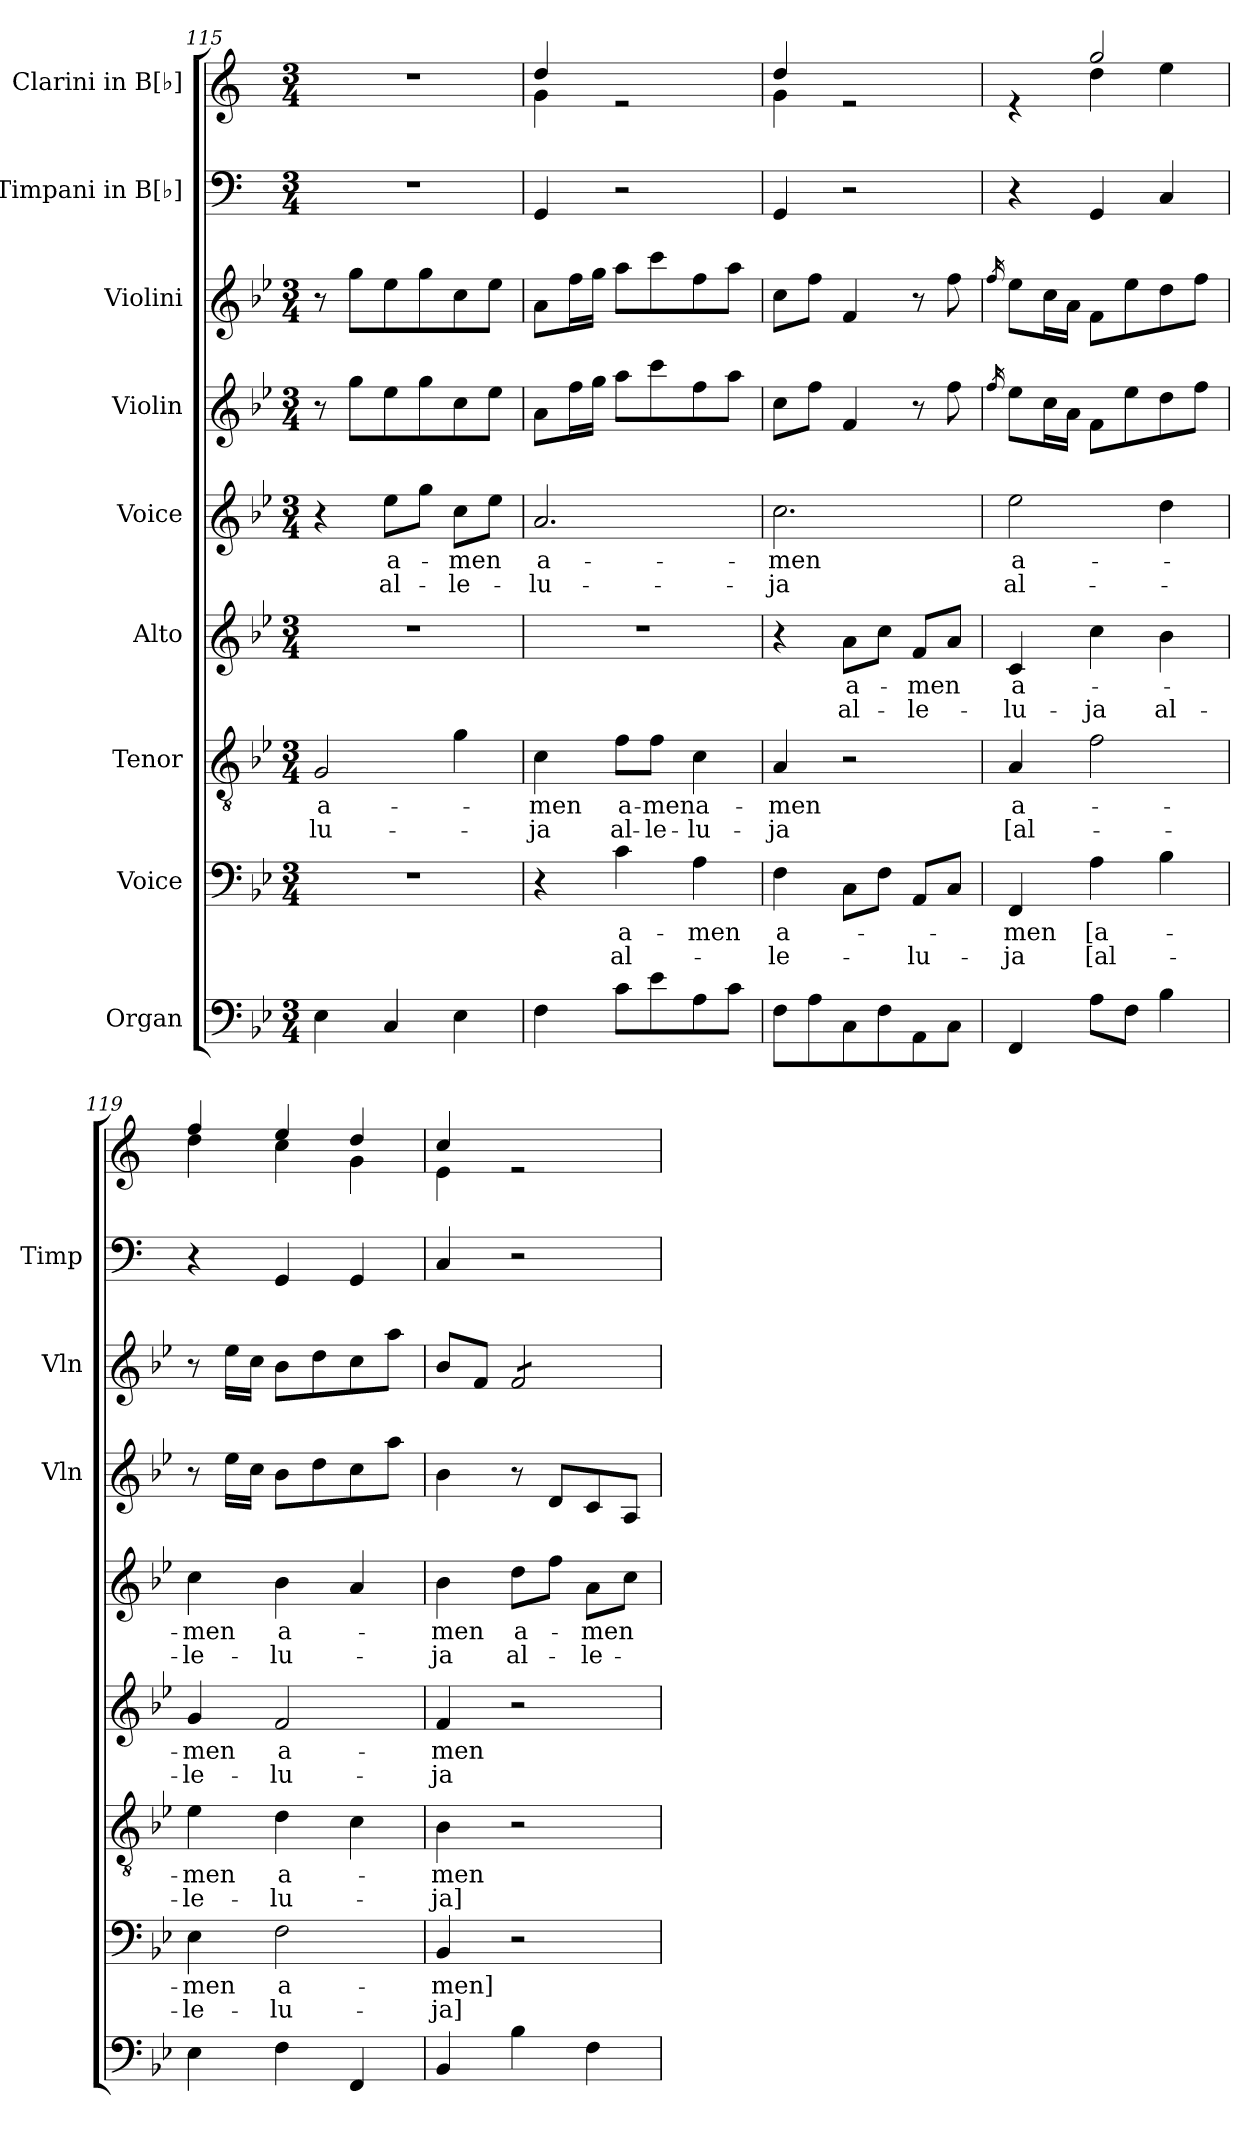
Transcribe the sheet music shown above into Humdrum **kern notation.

**kern	**kern	**text	**text	**kern	**text	**text	**kern	**text	**text	**kern	**text	**text	**kern	**kern	**kern	**kern
*part9	*part8	*part8	*part8	*part7	*part7	*part7	*part6	*part6	*part6	*part5	*part5	*part5	*part4	*part3	*part2	*part1
*staff9	*staff8	*staff8	*staff8	*staff7	*staff7	*staff7	*staff6	*staff6	*staff6	*staff5	*staff5	*staff5	*staff4	*staff3	*staff2	*staff1
*I"Organ	*I"Voice	*	*	*I"Tenor	*	*	*I"Alto	*	*	*I"Voice	*	*	*I"Violin	*I"Violini	*I"Timpani in B[♭]	*I"Clarini in B[♭]
*	*	*	*	*	*	*	*	*	*	*	*	*	*I'Vln	*I'Vln	*I'Timp	*
*clefF4	*clefF4	*	*	*clefGv2	*	*	*clefG2	*	*	*clefG2	*	*	*clefG2	*clefG2	*clefF4	*clefG2
*	*	*	*	*	*	*	*	*	*	*	*	*	*	*	*ITrd1c2	*ITrd1c2
*k[b-e-]	*k[b-e-]	*	*	*k[b-e-]	*	*	*k[b-e-]	*	*	*k[b-e-]	*	*	*k[b-e-]	*k[b-e-]	*k[b-e-]	*k[b-e-]
*M3/4	*M3/4	*	*	*M3/4	*	*	*M3/4	*	*	*M3/4	*	*	*M3/4	*M3/4	*M3/4	*M3/4
=115	=115	=115	=115	=115	=115	=115	=115	=115	=115	=115	=115	=115	=115	=115	=115	=115
!	!	!	!	!	!LO:LY:b	!LO:LY:b	!	!	!	!	!	!	!	!	!	!
4E-\	2.r	.	.	2G/	a-	-lu-	2.r	.	.	4r	.	.	8r	8r	2.r	2.r
.	.	.	.	.	.	.	.	.	.	.	.	.	8gg\L	8gg\L	.	.
!	!	!	!	!	!	!	!	!	!	!	!LO:LY:b	!LO:LY:b	!	!	!	!
4C/	.	.	.	.	.	.	.	.	.	8ee-\L	a-	al-	8ee-\	8ee-\	.	.
.	.	.	.	.	.	.	.	.	.	8gg\J	.	.	8gg\	8gg\	.	.
!	!	!	!	!	!	!	!	!	!	!	!LO:LY:b	!LO:LY:b	!	!	!	!
4E-\	.	.	.	4g\	.	.	.	.	.	8cc\L	-men	-le-	8cc\	8cc\	.	.
.	.	.	.	.	.	.	.	.	.	8ee-\J	.	.	8ee-\J	8ee-\J	.	.
=116	=116	=116	=116	=116	=116	=116	=116	=116	=116	=116	=116	=116	=116	=116	=116	=116
!	!	!	!	!	!LO:LY:b	!LO:LY:b	!	!	!	!	!LO:LY:b	!LO:LY:b	!	!	!	!
*	*	*	*	*	*	*	*	*	*	*	*	*	*	*	*	*^
4F\	4r	.	.	4c\	-men	-ja	2.r	.	.	2.a/	a-	-lu-	8a\L	8a\L	4FF/	4cc/	4f\
.	.	.	.	.	.	.	.	.	.	.	.	.	16ff\L	16ff\L	.	.	.
.	.	.	.	.	.	.	.	.	.	.	.	.	16gg\JJ	16gg\JJ	.	.	.
!	!	!LO:LY:b	!LO:LY:b	!	!LO:LY:b	!LO:LY:b	!	!	!	!	!	!	!	!	!	!	!
8c\L	4c\	a-	al-	8f\L	a-	al-	.	.	.	.	.	.	8aa\L	8aa\L	2r	2re	2ryy
!	!	!	!	!	!LO:LY:b	!LO:LY:b	!	!	!	!	!	!	!	!	!	!	!
8e-\	.	.	.	8f\J	-men	-le-	.	.	.	.	.	.	8ccc\	8ccc\	.	.	.
!	!	!LO:LY:b	!	!	!LO:LY:b	!LO:LY:b	!	!	!	!	!	!	!	!	!	!	!
8A\	4A\	-men	.	4c\	a-	-lu-	.	.	.	.	.	.	8ff\	8ff\	.	.	.
8c\J	.	.	.	.	.	.	.	.	.	.	.	.	8aa\J	8aa\J	.	.	.
=117	=117	=117	=117	=117	=117	=117	=117	=117	=117	=117	=117	=117	=117	=117	=117	=117	=117
!	!	!LO:LY:b	!LO:LY:b	!	!LO:LY:b	!LO:LY:b	!	!	!	!	!LO:LY:b	!LO:LY:b	!	!	!	!	!
8F\L	4F\	a-	-le-	4A/	-men	-ja	4r	.	.	2.cc\	-men	-ja	8cc\L	8cc\L	4FF/	4cc/	4f\
8A\	.	.	.	.	.	.	.	.	.	.	.	.	8ff\J	8ff\J	.	.	.
!	!	!	!	!	!	!	!	!LO:LY:b	!LO:LY:b	!	!	!	!	!	!	!	!
8C\	8C\L	.	.	2r	.	.	8a\L	a-	al-	.	.	.	4f/	4f/	2r	2re	2ryy
8F\	8F\J	.	.	.	.	.	8cc\J	.	.	.	.	.	.	.	.	.	.
!	!	!	!LO:LY:b	!	!	!	!	!LO:LY:b	!LO:LY:b	!	!	!	!	!	!	!	!
8AA\	8AA/L	.	-lu-	.	.	.	8f/L	-men	-le-	.	.	.	8r	8r	.	.	.
8C\J	8C/J	.	.	.	.	.	8a/J	.	.	.	.	.	8ff\	8ff\	.	.	.
!!LO:PB:g=z	!!
=118	=118	=118	=118	=118	=118	=118	=118	=118	=118	=118	=118	=118	=118	=118	=118	=118	=118
.	.	.	.	.	.	.	.	.	.	.	.	.	16qff/	16qff/	.	.	.
!	!	!LO:LY:b	!LO:LY:b	!	!LO:LY:b	!LO:LY:b	!	!LO:LY:b	!LO:LY:b	!	!LO:LY:b	!LO:LY:b	!	!	!	!	!
4FF/	4FF/	-men	-ja	4A/	a-	[al-	4c/	a-	-lu-	2ee-\	a-	al-	8ee-\L	8ee-\L	4r	4re	4ryy
.	.	.	.	.	.	.	.	.	.	.	.	.	16cc\L	16cc\L	.	.	.
.	.	.	.	.	.	.	.	.	.	.	.	.	16a\JJ	16a\JJ	.	.	.
!	!	!LO:LY:b	!LO:LY:b	!	!	!	!	!	!LO:LY:b	!	!	!	!	!	!	!	!
8A\L	4A\	[a-	[al-	2f\	.	.	4cc\	.	-ja	.	.	.	8f\L	8f\L	4FF/	2ff/	4cc\
8F\J	.	.	.	.	.	.	.	.	.	.	.	.	8ee-\	8ee-\	.	.	.
!	!	!	!	!	!	!	!	!	!LO:LY:b	!	!	!	!	!	!	!	!
4B-\	4B-\	.	.	.	.	.	4b-\	.	al-	4dd\	.	.	8dd\	8dd\	4BB-/	.	4dd\
.	.	.	.	.	.	.	.	.	.	.	.	.	8ff\J	8ff\J	.	.	.
=119	=119	=119	=119	=119	=119	=119	=119	=119	=119	=119	=119	=119	=119	=119	=119	=119	=119
!	!	!LO:LY:b	!LO:LY:b	!	!LO:LY:b	!LO:LY:b	!	!LO:LY:b	!LO:LY:b	!	!LO:LY:b	!LO:LY:b	!	!	!	!	!
4E-\	4E-\	-men	-le-	4e-\	-men	-le-	4g/	-men	-le-	4cc\	-men	-le-	8r	8r	4r	4ee-/	4cc\
.	.	.	.	.	.	.	.	.	.	.	.	.	16ee-\LL	16ee-\LL	.	.	.
.	.	.	.	.	.	.	.	.	.	.	.	.	16cc\JJ	16cc\JJ	.	.	.
!	!	!LO:LY:b	!LO:LY:b	!	!LO:LY:b	!LO:LY:b	!	!LO:LY:b	!LO:LY:b	!	!LO:LY:b	!LO:LY:b	!	!	!	!	!
4F\	2F\	a-	-lu-	4d\	a-	-lu-	2f/	a-	-lu-	4b-\	a-	-lu-	8b-\L	8b-\L	4FF/	4dd/	4b-\
.	.	.	.	.	.	.	.	.	.	.	.	.	8dd\	8dd\	.	.	.
4FF/	.	.	.	4c\	.	.	.	.	.	4a/	.	.	8cc\	8cc\	4FF/	4cc/	4f\
.	.	.	.	.	.	.	.	.	.	.	.	.	8aa\J	8aa\J	.	.	.
=120	=120	=120	=120	=120	=120	=120	=120	=120	=120	=120	=120	=120	=120	=120	=120	=120	=120
!	!	!LO:LY:b	!LO:LY:b	!	!LO:LY:b	!LO:LY:b	!	!LO:LY:b	!LO:LY:b	!	!LO:LY:b	!LO:LY:b	!	!	!	!	!
4BB-/	4BB-/	-men]	-ja]	4B-\	-men	-ja]	4f/	-men	-ja	4b-\	-men	-ja	4b-\	8b-/L	4BB-/	4b-/	4d\
.	.	.	.	.	.	.	.	.	.	.	.	.	.	8f/J	.	.	.
!	!	!	!	!	!	!	!	!	!	!	!LO:LY:b	!LO:LY:b	!	!	!	!	!
*	*	*	*	*	*	*	*	*	*	*	*	*	*	*tremolo	*	*	*
4B-\	2r	.	.	2r	.	.	2r	.	.	8dd\L	a-	al-	8r	8f/L	2r	2re	2ryy
.	.	.	.	.	.	.	.	.	.	8ff\J	.	.	8d/L	8f/	.	.	.
!	!	!	!	!	!	!	!	!	!	!	!LO:LY:b	!LO:LY:b	!	!	!	!	!
4F\	.	.	.	.	.	.	.	.	.	8a\L	-men	-le-	8c/	8f/	.	.	.
.	.	.	.	.	.	.	.	.	.	8cc\J	.	.	8A/J	8f/J	.	.	.
*	*	*	*	*	*	*	*	*	*	*	*	*	*	*Xtremolo	*	*	*
*	*	*	*	*	*	*	*	*	*	*	*	*	*	*	*	*v	*v
=	=	=	=	=	=	=	=	=	=	=	=	=	=	=	=	=
*-	*-	*-	*-	*-	*-	*-	*-	*-	*-	*-	*-	*-	*-	*-	*-	*-
